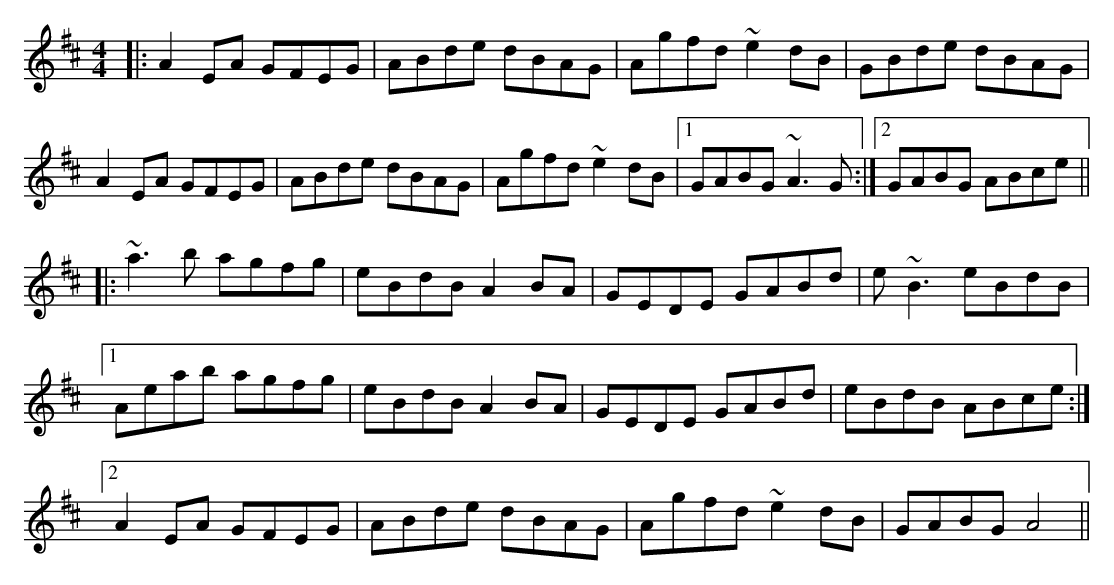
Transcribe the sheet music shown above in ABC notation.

X:1
M:4/4
K:Amix
|:A2EA GFEG|ABde dBAG|Agfd ~e2dB|GBde dBAG|
A2EA GFEG|ABde dBAG|Agfd ~e2dB|1 GABG ~A3G:|2 GABG ABce||
|:~a3b agfg|eBdB A2BA|GEDE GABd|e~B3 eBdB|
[1 Aeab agfg|eBdB A2BA|GEDE GABd|eBdB ABce:|
[2 A2EA GFEG|ABde dBAG|Agfd ~e2dB|GABG A4||
